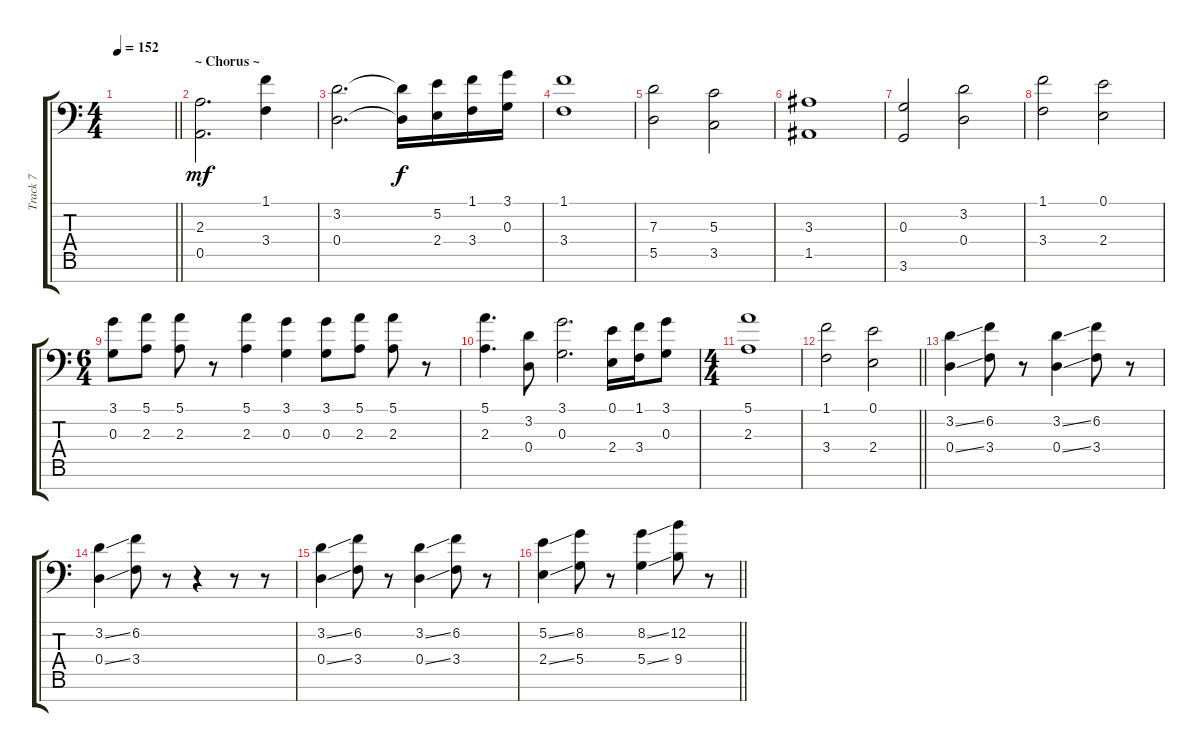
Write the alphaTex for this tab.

\track ("Track 7" "Track 7") {instrument frenchhorn}
\staff {score tabs}
\tuning (E4 B3 G3 D3 A2 E2 A1) {hide}
\ts (4 4)
\tempo 152
\clef f4
\barLineRight lightlight
\ks c
|
\section ("" "~ Chorus ~")
(2.3 0.5).2{d dy mf} (1.1 3.4).4 |
(3.2 0.4).2{d} (3.2{t} 0.4{t}).16{dy f} (5.2 2.4).16 (1.1 3.4).16 (3.1 0.3).16 |
(1.1 3.4).1 |
(7.3 5.5).2 (5.3 3.5).2 |
(3.3 1.5).1 |
(0.3 3.6).2 (3.2 0.4).2 |
(1.1 3.4).2 (0.1 2.4).2 |
\ts (6 4)
(3.1 0.3).8 (5.1 2.3).8 (5.1 2.3).8 r.8 (5.1 2.3).4 (3.1 0.3).4 (3.1 0.3).8 (5.1 2.3).8 (5.1 2.3).8 r.8 |
(5.1 2.3).4{d} (3.2 0.4).8 (3.1 0.3).2{d} (0.1 2.4).16 (1.1 3.4).16 (3.1 0.3).8 |
\ts (4 4)
(5.1 2.3).1 |
\barLineRight lightlight
(1.1 3.4).2 (0.1 2.4).2 |
(3.2{ss} 0.4{ss}).4 (6.2 3.4).8 r.8 (3.2{ss} 0.4{ss}).4 (6.2 3.4).8 r.8 |
(3.2{ss} 0.4{ss}).4 (6.2 3.4).8 r.8 r.4 r.8 r.8 |
(3.2{ss} 0.4{ss}).4 (6.2 3.4).8 r.8 (3.2{ss} 0.4{ss}).4 (6.2 3.4).8 r.8 |
\barLineRight lightlight
(5.2{ss} 2.4{ss}).4 (8.2 5.4).8 r.8 (8.2{ss} 5.4{ss}).4 (12.2 9.4).8 r.8
